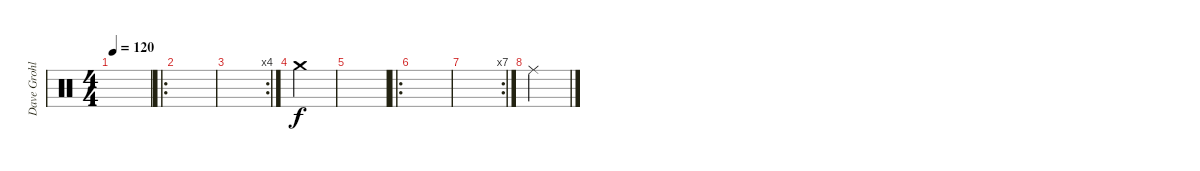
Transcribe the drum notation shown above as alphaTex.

\track ("Dave Grohl" "Dave Grohl") {instrument percussion}
\staff {score}
\articulation defaults
\ts (4 4)
\tempo 120
\clef neutral
\ks c
|
\ro
|
\rc 4
|
"Crash medium (hit)".4 |
|
\ro
|
\rc 7
|
"Ride (middle)".4
